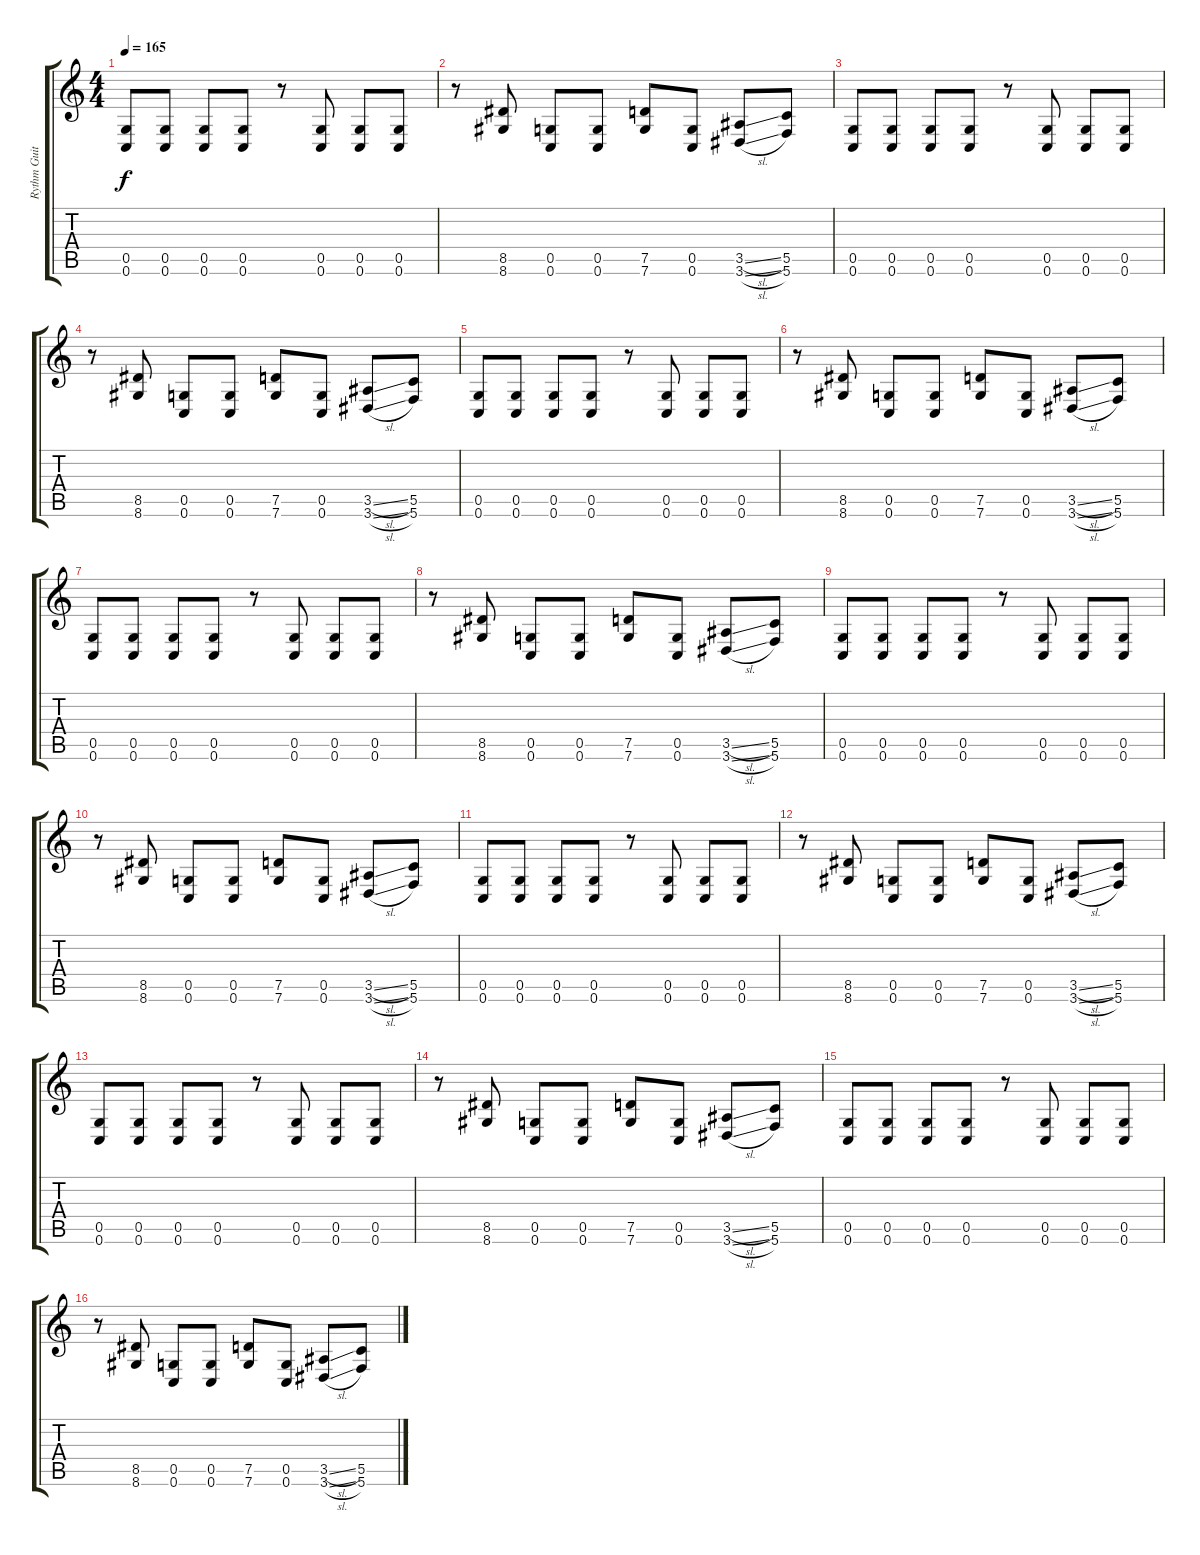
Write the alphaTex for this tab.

\track ("Rythm Guitar #2" "Rythm Guit") {instrument distortionguitar}
\staff {score tabs}
\tuning (D4 A3 F3 C3 G2 C2) {hide}
\ts (4 4)
\tempo 165
\clef g2
\ks c
(0.5 0.6).8{dy f} (0.5 0.6).8 (0.5 0.6).8 (0.5 0.6).8 r.8 (0.5 0.6).8 (0.5 0.6).8 (0.5 0.6).8 |
r.8 (8.5 8.6).8 (0.5 0.6).8 (0.5 0.6).8 (7.5 7.6).8 (0.5 0.6).8 (3.5{sl} 3.6{sl}).8 (5.5 5.6).8 |
(0.5 0.6).8 (0.5 0.6).8 (0.5 0.6).8 (0.5 0.6).8 r.8 (0.5 0.6).8 (0.5 0.6).8 (0.5 0.6).8 |
r.8 (8.5 8.6).8 (0.5 0.6).8 (0.5 0.6).8 (7.5 7.6).8 (0.5 0.6).8 (3.5{sl} 3.6{sl}).8 (5.5 5.6).8 |
(0.5 0.6).8 (0.5 0.6).8 (0.5 0.6).8 (0.5 0.6).8 r.8 (0.5 0.6).8 (0.5 0.6).8 (0.5 0.6).8 |
r.8 (8.5 8.6).8 (0.5 0.6).8 (0.5 0.6).8 (7.5 7.6).8 (0.5 0.6).8 (3.5{sl} 3.6{sl}).8 (5.5 5.6).8 |
(0.5 0.6).8 (0.5 0.6).8 (0.5 0.6).8 (0.5 0.6).8 r.8 (0.5 0.6).8 (0.5 0.6).8 (0.5 0.6).8 |
r.8 (8.5 8.6).8 (0.5 0.6).8 (0.5 0.6).8 (7.5 7.6).8 (0.5 0.6).8 (3.5{sl} 3.6{sl}).8 (5.5 5.6).8 |
(0.5 0.6).8 (0.5 0.6).8 (0.5 0.6).8 (0.5 0.6).8 r.8 (0.5 0.6).8 (0.5 0.6).8 (0.5 0.6).8 |
r.8 (8.5 8.6).8 (0.5 0.6).8 (0.5 0.6).8 (7.5 7.6).8 (0.5 0.6).8 (3.5{sl} 3.6{sl}).8 (5.5 5.6).8 |
(0.5 0.6).8 (0.5 0.6).8 (0.5 0.6).8 (0.5 0.6).8 r.8 (0.5 0.6).8 (0.5 0.6).8 (0.5 0.6).8 |
r.8 (8.5 8.6).8 (0.5 0.6).8 (0.5 0.6).8 (7.5 7.6).8 (0.5 0.6).8 (3.5{sl} 3.6{sl}).8 (5.5 5.6).8 |
(0.5 0.6).8 (0.5 0.6).8 (0.5 0.6).8 (0.5 0.6).8 r.8 (0.5 0.6).8 (0.5 0.6).8 (0.5 0.6).8 |
r.8 (8.5 8.6).8 (0.5 0.6).8 (0.5 0.6).8 (7.5 7.6).8 (0.5 0.6).8 (3.5{sl} 3.6{sl}).8 (5.5 5.6).8 |
(0.5 0.6).8 (0.5 0.6).8 (0.5 0.6).8 (0.5 0.6).8 r.8 (0.5 0.6).8 (0.5 0.6).8 (0.5 0.6).8 |
r.8 (8.5 8.6).8 (0.5 0.6).8 (0.5 0.6).8 (7.5 7.6).8 (0.5 0.6).8 (3.5{sl} 3.6{sl}).8 (5.5 5.6).8
